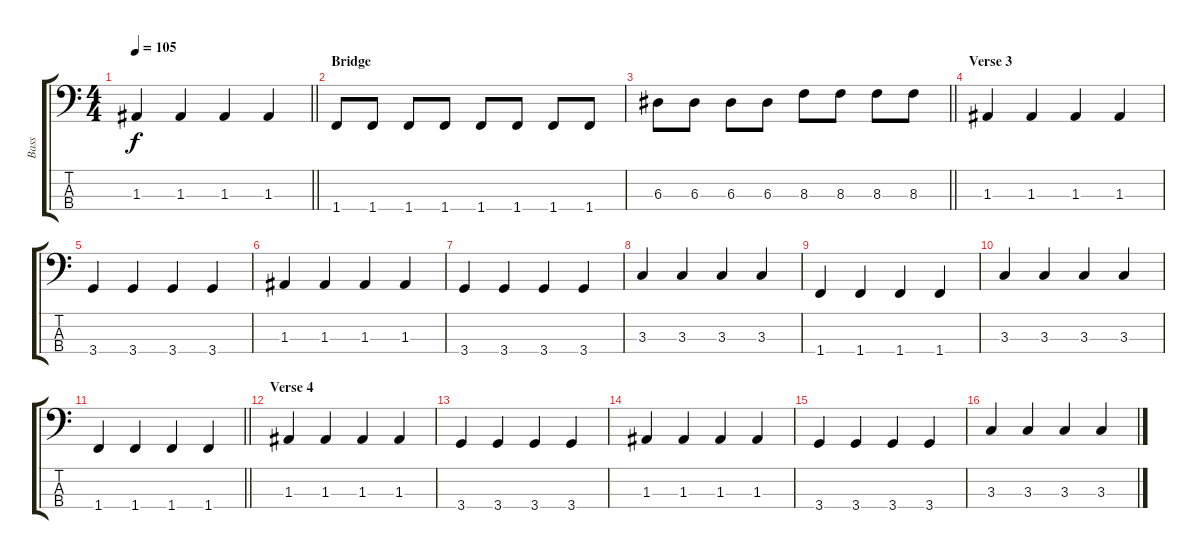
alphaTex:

\track ("Bass" "Bass") {instrument electricbassfinger}
\staff {score tabs}
\tuning (G2 D2 A1 E1) {hide}
\ts (4 4)
\tempo 105
\clef f4
\barLineRight lightlight
\ks c
1.3.4{dy f} 1.3.4 1.3.4 1.3.4 |
\section ("" "Bridge")
1.4.8 1.4.8 1.4.8 1.4.8 1.4.8 1.4.8 1.4.8 1.4.8 |
\barLineRight lightlight
6.3.8 6.3.8 6.3.8 6.3.8 8.3.8 8.3.8 8.3.8 8.3.8 |
\section ("" "Verse 3")
1.3.4 1.3.4 1.3.4 1.3.4 |
3.4.4 3.4.4 3.4.4 3.4.4 |
1.3.4 1.3.4 1.3.4 1.3.4 |
3.4.4 3.4.4 3.4.4 3.4.4 |
3.3.4 3.3.4 3.3.4 3.3.4 |
1.4.4 1.4.4 1.4.4 1.4.4 |
3.3.4 3.3.4 3.3.4 3.3.4 |
\barLineRight lightlight
1.4.4 1.4.4 1.4.4 1.4.4 |
\section ("" "Verse 4")
1.3.4 1.3.4 1.3.4 1.3.4 |
3.4.4 3.4.4 3.4.4 3.4.4 |
1.3.4 1.3.4 1.3.4 1.3.4 |
3.4.4 3.4.4 3.4.4 3.4.4 |
3.3.4 3.3.4 3.3.4 3.3.4
